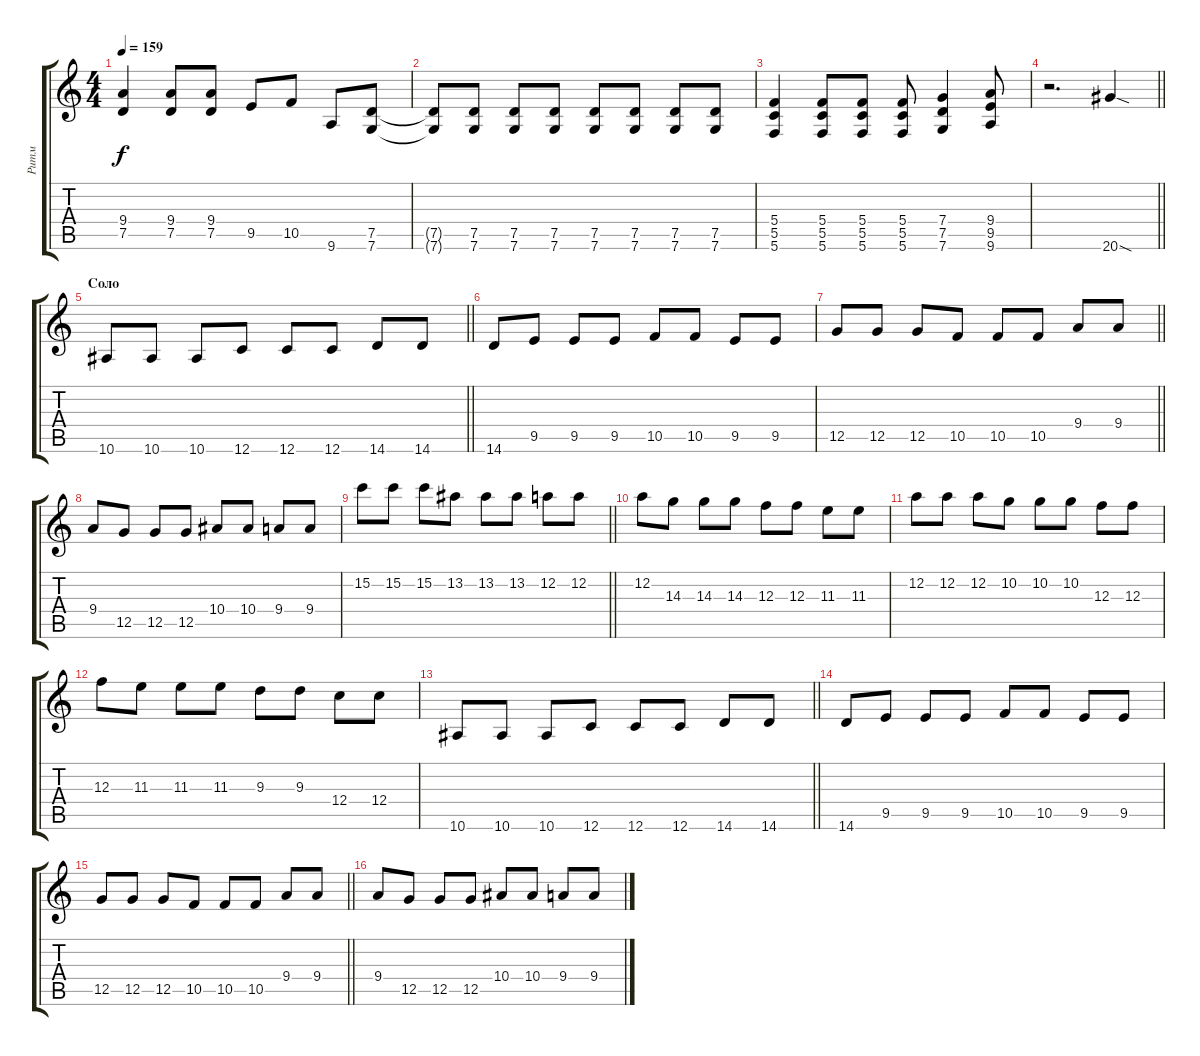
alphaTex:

\track ("Ритм" "Ритм") {instrument overdrivenguitar}
\staff {score tabs}
\tuning (D4 A3 F3 C3 G2 C2) {hide}
\ts (4 4)
\tempo 159
\clef g2
\ks c
(9.4 7.5).4{dy f} (9.4 7.5).8 (9.4 7.5).8 9.5.8 10.5.8 9.6.8 (7.5 7.6).8 |
(7.5{t} 7.6{t}).8 (7.5 7.6).8 (7.5 7.6).8 (7.5 7.6).8 (7.5 7.6).8 (7.5 7.6).8 (7.5 7.6).8 (7.5 7.6).8 |
(5.4 5.5 5.6).4 (5.4 5.5 5.6).8 (5.4 5.5 5.6).8 (5.4 5.5 5.6).8 (7.4 7.5 7.6).4 (9.4 9.5 9.6).8 |
\barLineRight lightlight
r.2{d} 20.6{sod}.4 |
\section ("" "Соло")
\barLineRight lightlight
10.6.8 10.6.8 10.6.8 12.6.8 12.6.8 12.6.8 14.6.8 14.6.8 |
14.6.8 9.5.8 9.5.8 9.5.8 10.5.8 10.5.8 9.5.8 9.5.8 |
\barLineRight lightlight
12.5.8 12.5.8 12.5.8 10.5.8 10.5.8 10.5.8 9.4.8 9.4.8 |
9.4.8 12.5.8 12.5.8 12.5.8 10.4.8 10.4.8 9.4.8 9.4.8 |
\barLineRight lightlight
15.2.8 15.2.8 15.2.8 13.2.8 13.2.8 13.2.8 12.2.8 12.2.8 |
12.2.8 14.3.8 14.3.8 14.3.8 12.3.8 12.3.8 11.3.8 11.3.8 |
12.2.8 12.2.8 12.2.8 10.2.8 10.2.8 10.2.8 12.3.8 12.3.8 |
12.3.8 11.3.8 11.3.8 11.3.8 9.3.8 9.3.8 12.4.8 12.4.8 |
\barLineRight lightlight
10.6.8 10.6.8 10.6.8 12.6.8 12.6.8 12.6.8 14.6.8 14.6.8 |
14.6.8 9.5.8 9.5.8 9.5.8 10.5.8 10.5.8 9.5.8 9.5.8 |
\barLineRight lightlight
12.5.8 12.5.8 12.5.8 10.5.8 10.5.8 10.5.8 9.4.8 9.4.8 |
9.4.8 12.5.8 12.5.8 12.5.8 10.4.8 10.4.8 9.4.8 9.4.8
